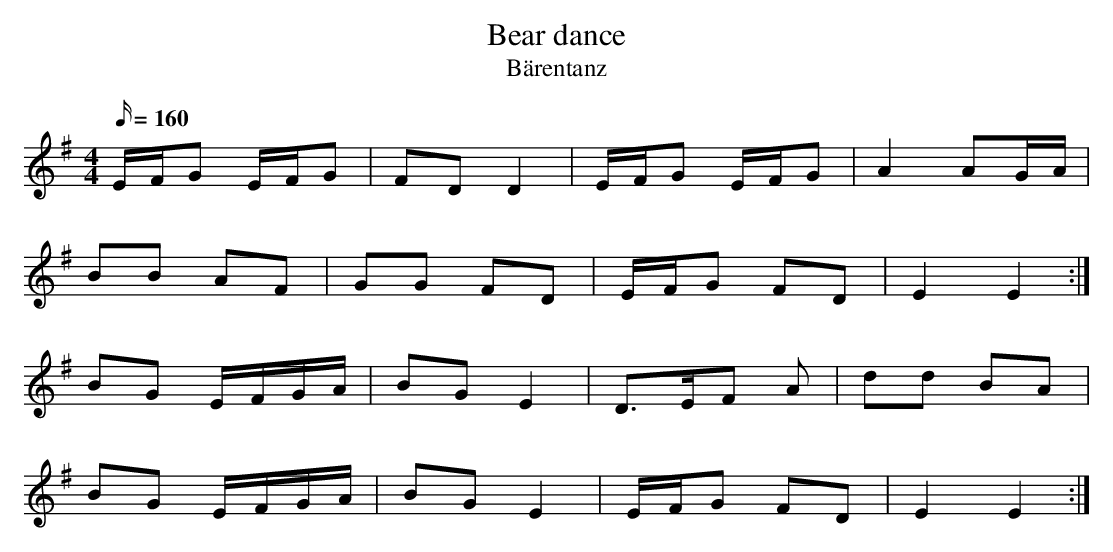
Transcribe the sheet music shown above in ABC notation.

X:1
T:Bear dance
T:B\"arentanz
M:4/4
L:1/16
Q:160
K:Em
EFG2 EFG2 | F2D2 D4   | EFG2 EFG2 | A4   A2GA |
B2B2 A2F2 | G2G2 F2D2 | EFG2 F2D2 | E4   E4  :|
B2G2 EFGA | B2G2 E4   | D3EF2  A2 | d2d2 B2A2 |
B2G2 EFGA | B2G2 E4   | EFG2 F2D2 | E4   E4  :|
